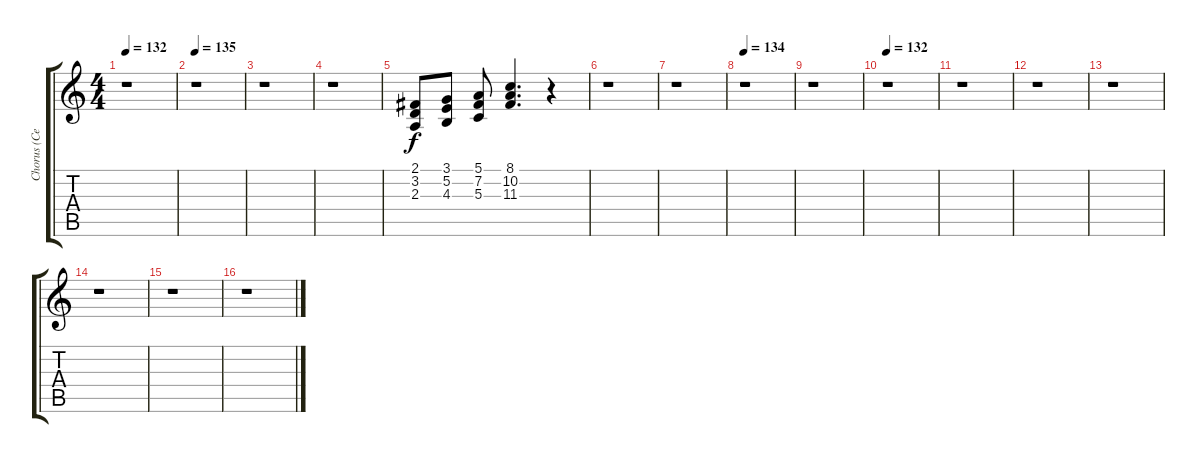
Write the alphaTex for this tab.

\track ("Chorus (Center)" "Chorus (Ce") {instrument synthvoice}
\staff {score tabs}
\tuning (E4 B3 G3 D3 A2 E2) {hide}
\ts (4 4)
\tempo 132
\clef g2
\ks c
r.1{dy fff} |
\tempo 135
r.1 |
r.1 |
r.1 |
(2.1 3.2 2.3).8{dy f} (3.1 5.2 4.3).8 (5.1 7.2 5.3).8 (8.1 10.2 11.3).4{d} r.4 |
r.1 |
r.1 |
\tempo 134
r.1 |
r.1 |
\tempo 132
r.1 |
r.1 |
r.1 |
r.1 |
r.1 |
r.1 |
r.1
